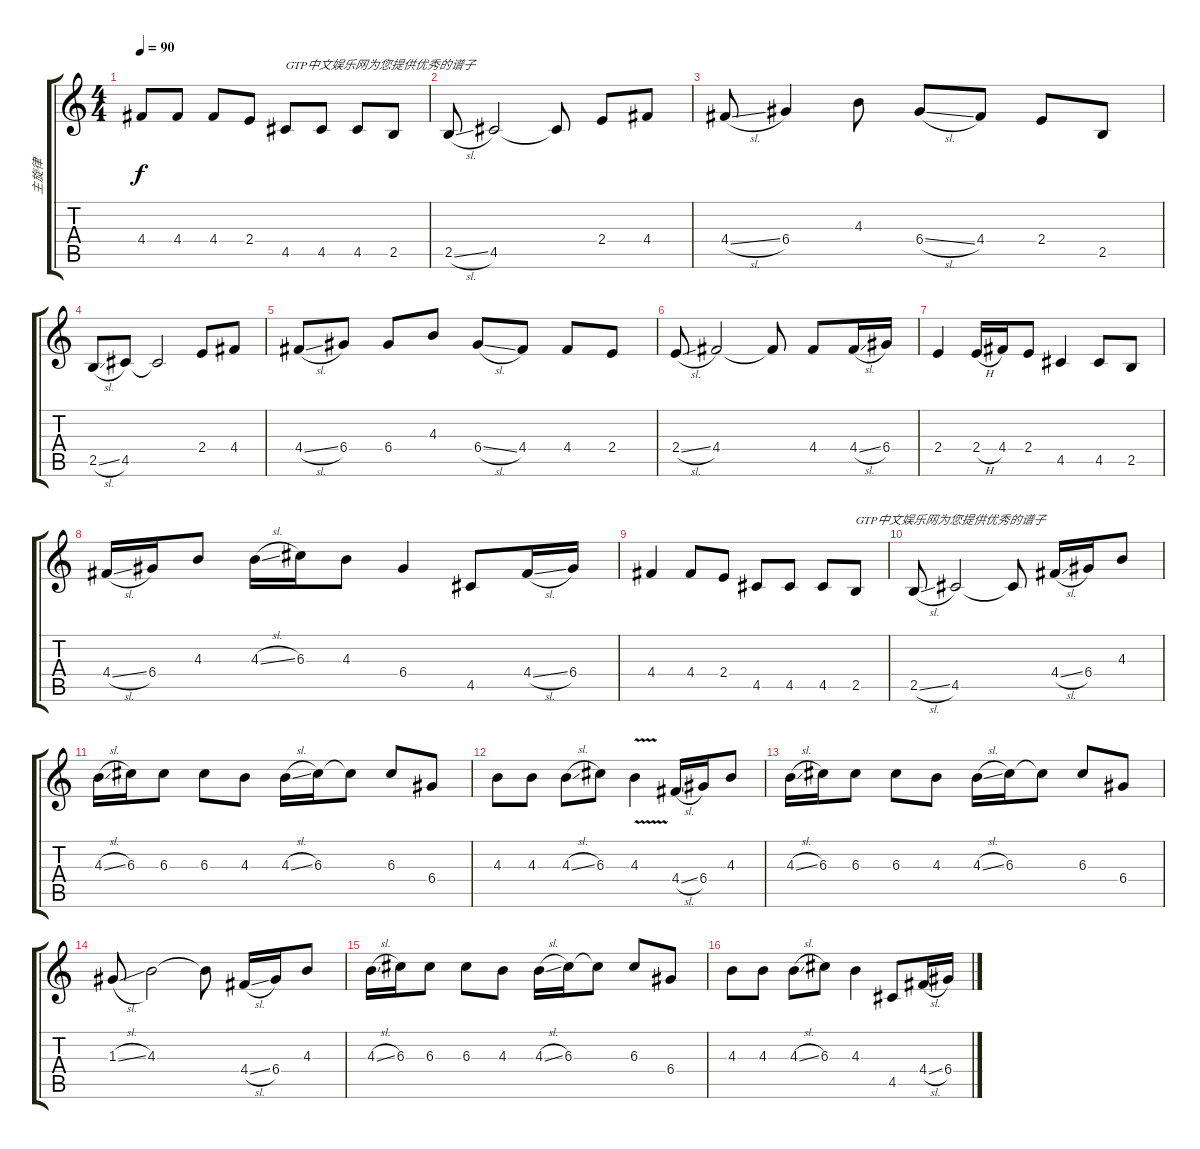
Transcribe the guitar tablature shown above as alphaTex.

\track ("主旋律" "主旋律") {instrument overdrivenguitar}
\staff {score tabs}
\tuning (E4 B3 G3 D3 A2 E2) {hide}
\ts (4 4)
\tempo 90
\clef g2
\ks c
4.4.8{dy f} 4.4.8 4.4.8 2.4.8 4.5.8{txt "GTP中文娱乐网为您提供优秀的谱子"} 4.5.8 4.5.8 2.5.8 |
2.5{sl}.8 4.5.2 4.5{t}.8 2.4.8 4.4.8 |
4.4{sl}.8 6.4.4 4.3.8 6.4{sl}.8 4.4.8 2.4.8 2.5.8 |
2.5{sl}.8 4.5.8 4.5{t}.2 2.4.8 4.4.8 |
4.4{sl}.8 6.4.8 6.4.8 4.3.8 6.4{sl}.8 4.4.8 4.4.8 2.4.8 |
2.4{sl}.8 4.4.2 4.4{t}.8 4.4.8 4.4{sl}.16 6.4.16 |
2.4.4 2.4{h}.16 4.4.16 2.4.8 4.5.4 4.5.8 2.5.8 |
4.4{sl}.16 6.4.16 4.3.8 4.3{sl}.16 6.3.16 4.3.8 6.4.4 4.5.8 4.4{sl}.16 6.4.16 |
4.4.4 4.4.8 2.4.8 4.5.8 4.5.8 4.5.8 2.5.8{txt "GTP中文娱乐网为您提供优秀的谱子"} |
2.5{sl}.8 4.5.2 4.5{t}.8 4.4{sl}.16 6.4.16 4.3.8 |
4.3{sl}.16 6.3.16 6.3.8 6.3.8 4.3.8 4.3{sl}.16 6.3.16 6.3{t}.8 6.3.8 6.4.8 |
4.3.8 4.3.8 4.3{sl}.8 6.3.8 4.3{v}.4 4.4{sl}.16 6.4.16 4.3.8 |
4.3{sl}.16 6.3.16 6.3.8 6.3.8 4.3.8 4.3{sl}.16 6.3.16 6.3{t}.8 6.3.8 6.4.8 |
1.3{sl}.8 4.3.2 4.3{t}.8 4.4{sl}.16 6.4.16 4.3.8 |
4.3{sl}.16 6.3.16 6.3.8 6.3.8 4.3.8 4.3{sl}.16 6.3.16 6.3{t}.8 6.3.8 6.4.8 |
4.3.8 4.3.8 4.3{sl}.8 6.3.8 4.3.4 4.5.8 4.4{sl}.16 6.4.16
